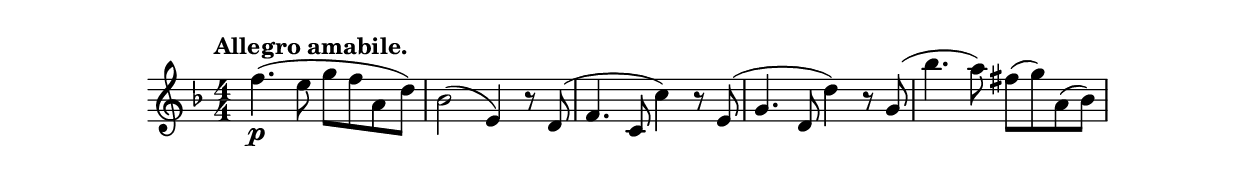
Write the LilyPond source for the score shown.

\version "2.12.3"
\version "2.12.3"

globalOne = \relative c {
	% \collapseMultiBarRests
	\numericTimeSignature
	\time 4/4
	\key es \major
	\tempo "Allegro amabile."
	
	s1*5
}

\version "2.12.3"

clarinetOne = \relative c'' {
	f4.(\p e8 g f a, d) | bes2( e,4) r8 d8( |
	f4. c8 c'4) r8 e,( | g4. d8 d'4) r8 g,( |
	bes'4. a8) fis( g) a,( bes) |
	
	
}


\score {
	\new Staff << \transpose bes c' { \globalOne } \clarinetOne >>
	\layout {}
}

